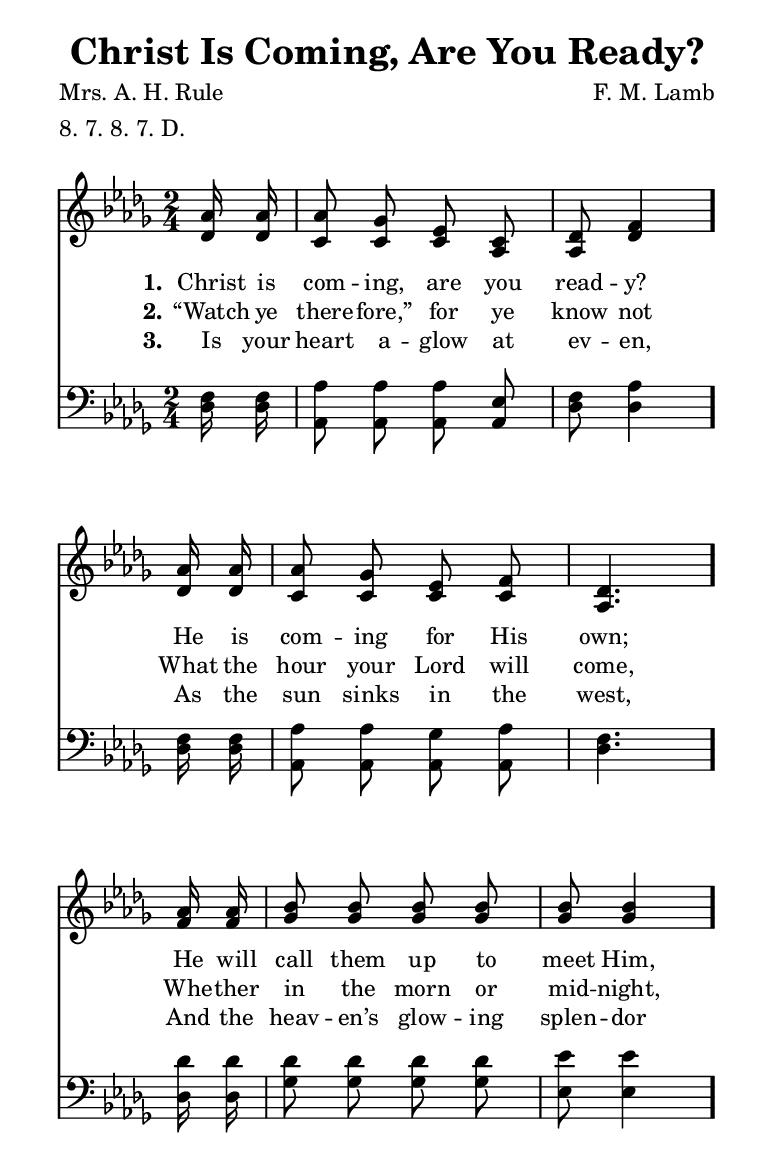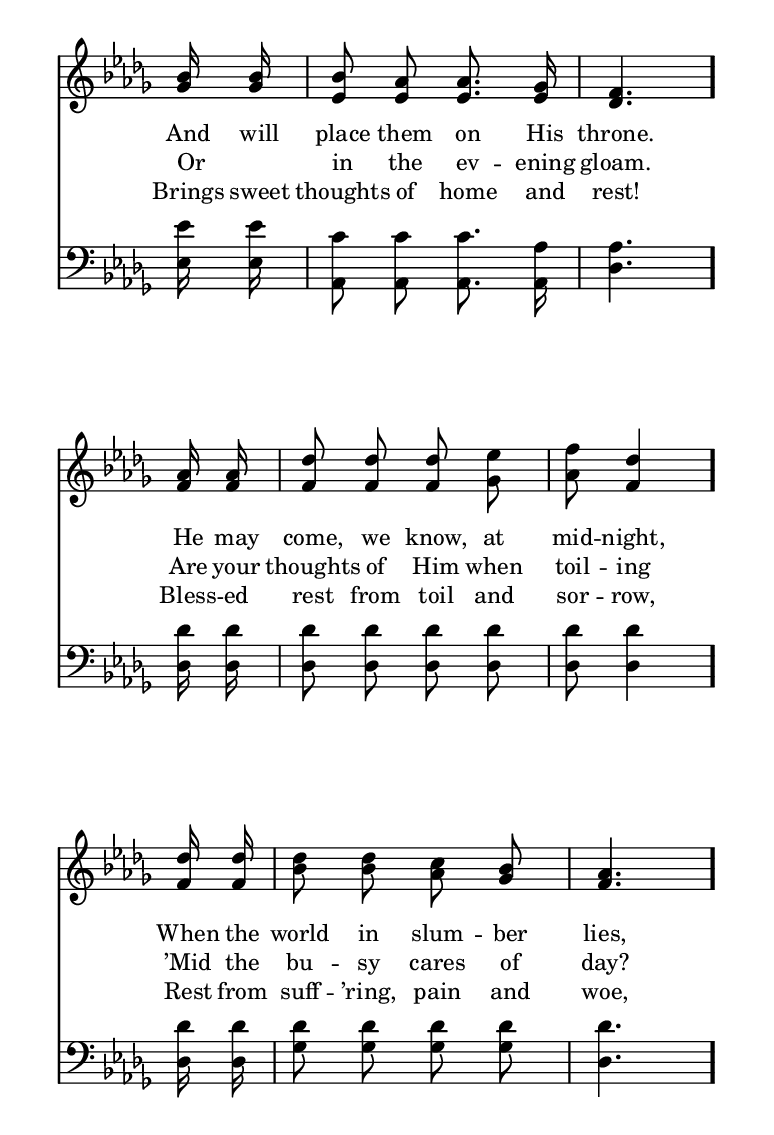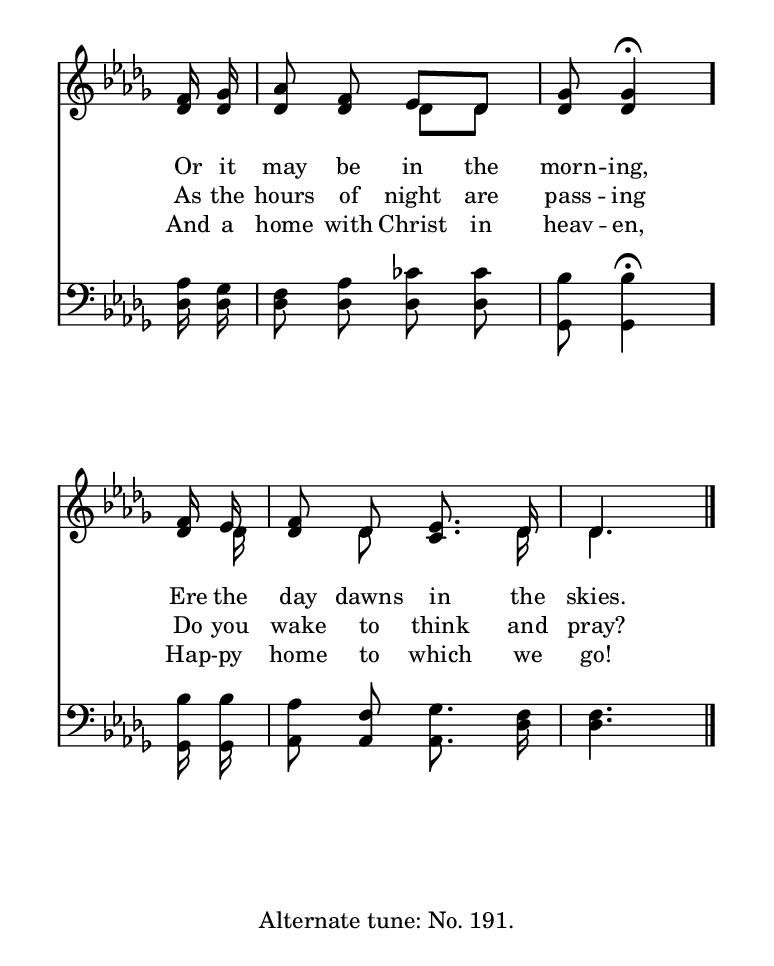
\include "common/global.ily"
\paper {
  \include "common/paper.ily"
  %ragged-bottom = ##t
  %ragged-last-bottom = ##t
  %systems-per-page = ##f
  %page-count = ##f
}

\header{
  hymnnumber = "67"
  title = "Christ Is Coming, Are You Ready?"
  tunename = ""
  meter = "8. 7. 8. 7. D."
  poet = "Mrs. A. H. Rule"
  composer = "F. M. Lamb"
  %copyright = ""
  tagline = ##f
}

% for fermata in MIDI
ta = { \tempo 8=110 }
tb = { \tempo 8=55  }

patternAA = { \ta c16 c16 | c8 c8 c8 c8 | c8 c4 }
patternAB = { \ta c16 c16 | c8 c8 c8 c8 | c8 \tb c4 \ta }

patternBA = { \ta c16 c16 | c8 c8 c8 c8 | c4. }
patternBB = { \ta c16 c16 | c8 c8 c8. c16 | c4. }

global = {
  \include "common/overrides.ily"
  \override Staff.TimeSignature.style = #'numbered
  \time 2/4
  \override Score.MetronomeMark.transparent = ##t % hide all fermata changes too
  \ta
  \key des \major
  \partial 8
  \autoBeamOff
}

notesSoprano = {
\global
\relative c'' {

  \changePitch \patternAA { aes aes | aes ges ees c | des f }
  \changePitch \patternBA { aes aes | aes ges ees f | des }
  \changePitch \patternAA { aes' aes | bes bes bes bes | bes bes }
  \changePitch \patternBB { bes bes | bes aes aes ges | f }

  \changePitch \patternAA { aes aes | des des des ees | f des }
  \changePitch \patternBA { des des | des des c bes | aes }
  \changePitch \patternAB { f ges | aes f ees des | ges ges \fermata }
  \changePitch \patternBB { f ees | f des ees des | des }

  \bar "|."

}
}

notesAlto = {
\global
\relative e' {

  \changePitch \patternAA { des des | c c c aes | aes des }
  \changePitch \patternBA { des des | c c c c | aes }
  \changePitch \patternAA { f' f | ges ges ges ges | ges ges }
  \changePitch \patternBB { ges ges | ees ees ees ees | des }

  \changePitch \patternAA { f f | f f f ges | aes f }
  \changePitch \patternBA { f f | bes bes aes ges | f }
  \changePitch \patternAA { des des | des des des des | des des }
  \changePitch \patternBB { des des | des des c des | des }

}
}

notesTenor = {
\global
\relative a {

  \changePitch \patternAA { f f | aes aes aes ees | f aes }
  \changePitch \patternBA { f f | aes aes ges aes | f }
  \changePitch \patternAA { des' des | des des des des | ees ees }
  \changePitch \patternBB { ees ees | c c c aes | aes }

  \changePitch \patternAA { des des | des des des des | des des }
  \changePitch \patternBA { des des | des des des des | des }
  \changePitch \patternAA { aes ges | f aes ces ces | bes bes }
  \changePitch \patternBB { bes bes | aes f ges f | f }

}
}

notesBass = {
\global
\relative f {

  \changePitch \patternAA { des des | aes aes aes aes | des des }
  \changePitch \patternBA { des des | aes aes aes aes | des }
  \changePitch \patternAA { des des | ges ges ges ges | ees ees }
  \changePitch \patternBB { ees ees | aes, aes aes aes | des }

  \changePitch \patternAA { des des | des des des des | des des }
  \changePitch \patternBA { des des | ges ges ges ges | des }
  \changePitch \patternAA { des des | des des des des | ges, ges \fermata }
  \changePitch \patternBB { ges ges | aes aes aes des | des }

}
}

wordsA = \lyricmode {
\set stanza = "1."

Christ is com -- ing, are you read -- y? \bar "."
He is com -- ing for His own; \bar "." \break
He will call them up to meet Him, \bar "."
And will place them on His throne. \bar "." \break
He may come, we know, at mid -- night, \bar "."
When the world in slum -- ber lies, \bar "." \break
Or it may be in the morn -- ing, \bar "."
Ere the day dawns in the skies. \bar "." \break

}

wordsB = \lyricmode {
\set stanza = "2."

“Watch ye there -- fore,” for ye know not
What the hour your Lord will come,
Whe -- ther in the morn or mid -- night,
Or _ in the ev -- ening gloam.
Are your thoughts of Him when toil -- ing
’Mid the bu -- sy cares of day?
As the hours of night are pass -- ing
Do you wake to think and pray?

}

wordsC = \lyricmode {
\set stanza = "3."

Is your heart a -- glow at ev -- en,
As the sun sinks in the west,
And the heav -- en’s glow -- ing splen -- dor
Brings sweet thoughts of home and rest!
Bless -- ed rest from toil and sor -- row,
Rest from suff -- ’ring, pain and woe,
And a home with Christ in heav -- en,
Hap -- py home to which we go!

}

\score {
  \context ChoirStaff <<
    \context Staff = upper <<
      \set ChoirStaff.systemStartDelimiter = #'SystemStartBar
      \set ChoirStaff.printPartCombineTexts = ##f
      \partcombine #'(2 . 9) \notesSoprano \notesAlto
      \context NullVoice = sopranos { \voiceOne << \notesSoprano >> }
      \context NullVoice = altos { \voiceTwo << \notesAlto >> }
      \context Lyrics = one   \lyricsto sopranos \wordsA
      \context Lyrics = two   \lyricsto sopranos \wordsB
      \context Lyrics = three \lyricsto sopranos \wordsC
    >>
    \context Staff = men <<
      \clef bass
      \set ChoirStaff.printPartCombineTexts = ##f
      \partcombine #'(2 . 9) \notesTenor \notesBass
      \context NullVoice = tenors { \voiceOne << \notesTenor >> }
      \context NullVoice = basses { \voiceTwo << \notesBass >> }
    >>
  >>
  \layout {
    \include "common/layout.ily"
  }
  \midi{
    \include "common/midi.ily"
  }
}

\noPageBreak
\markup { \fill-line { \line { Alternate tune: No. 191. } } }
\pageBreak

\version "2.19.49"  % necessary for upgrading to future LilyPond versions.

% vi:set et ts=2 sw=2 ai nocindent syntax=lilypond:
